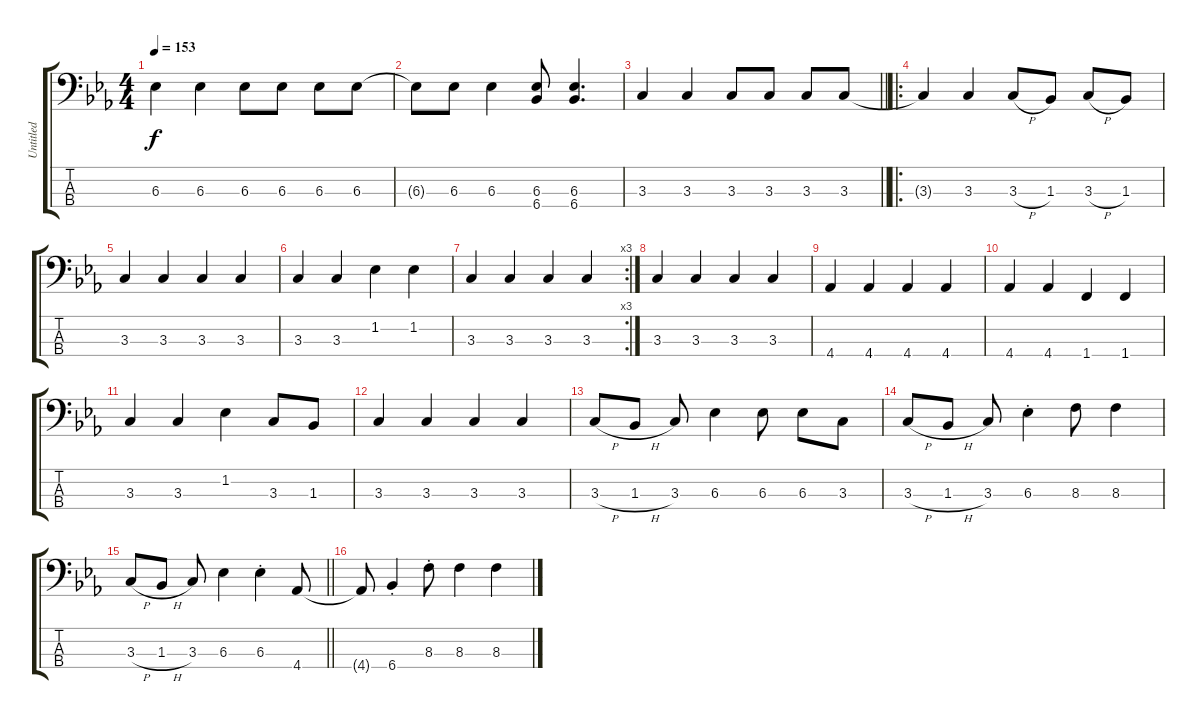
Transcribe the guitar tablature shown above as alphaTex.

\track ("Untitled" "Untitled") {instrument electricbassfinger}
\staff {score tabs}
\tuning (G2 D2 A1 E1) {hide}
\ts (4 4)
\tempo 153
\clef f4
\ks eb
6.3.4{dy f} 6.3.4 6.3.8 6.3.8 6.3.8 6.3.8 |
6.3{t}.8 6.3.8 6.3.4 (6.3 6.4).8 (6.3 6.4).4{d} |
\barLineRight lightlight
3.3.4 3.3.4 3.3.8 3.3.8 3.3.8 3.3.8 |
\ro
3.3{t}.4 3.3.4 3.3{h}.8 1.3.8 3.3{h}.8 1.3.8 |
3.3.4 3.3.4 3.3.4 3.3.4 |
3.3.4 3.3.4 1.2.4 1.2.4 |
\rc 3
3.3.4 3.3.4 3.3.4 3.3.4 |
3.3.4 3.3.4 3.3.4 3.3.4 |
4.4.4 4.4.4 4.4.4 4.4.4 |
4.4.4 4.4.4 1.4.4 1.4.4 |
3.3.4 3.3.4 1.2.4 3.3.8 1.3.8 |
3.3.4 3.3.4 3.3.4 3.3.4 |
3.3{h}.8 1.3{h}.8 3.3.8 6.3.4 6.3.8 6.3.8 3.3.8 |
3.3{h}.8 1.3{h}.8 3.3.8 6.3{st}.4 8.3.8 8.3.4 |
\barLineRight lightlight
3.3{h}.8 1.3{h}.8 3.3.8 6.3.4 6.3{st}.4 4.4.8 |
4.4{t}.8 6.4{st}.4 8.3{st}.8 8.3.4 8.3.4
